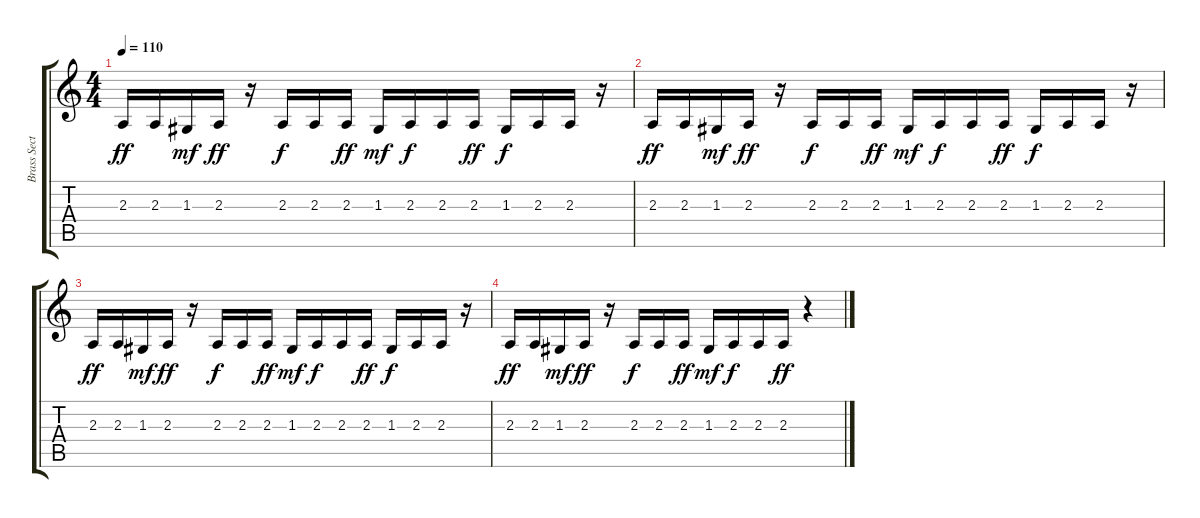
\track ("Brass Section" "Brass Sect") {instrument brasssection}
\staff {score tabs}
\tuning (E4 B3 G3 D3 A2 E2) {hide}
\ts (4 4)
\tempo 110
\clef g2
\ks c
2.3.16{dy ff} 2.3.16 1.3.16{dy mf} 2.3.16{dy ff} r.16 2.3.16{dy f} 2.3.16 2.3.16{dy ff} 1.3.16{dy mf} 2.3.16{dy f} 2.3.16 2.3.16{dy ff} 1.3.16{dy f} 2.3.16 2.3.16 r.16 |
2.3.16{dy ff} 2.3.16 1.3.16{dy mf} 2.3.16{dy ff} r.16 2.3.16{dy f} 2.3.16 2.3.16{dy ff} 1.3.16{dy mf} 2.3.16{dy f} 2.3.16 2.3.16{dy ff} 1.3.16{dy f} 2.3.16 2.3.16 r.16 |
2.3.16{dy ff} 2.3.16 1.3.16{dy mf} 2.3.16{dy ff} r.16 2.3.16{dy f} 2.3.16 2.3.16{dy ff} 1.3.16{dy mf} 2.3.16{dy f} 2.3.16 2.3.16{dy ff} 1.3.16{dy f} 2.3.16 2.3.16 r.16 |
2.3.16{dy ff} 2.3.16 1.3.16{dy mf} 2.3.16{dy ff} r.16 2.3.16{dy f} 2.3.16 2.3.16{dy ff} 1.3.16{dy mf} 2.3.16{dy f} 2.3.16 2.3.16{dy ff} r.4
